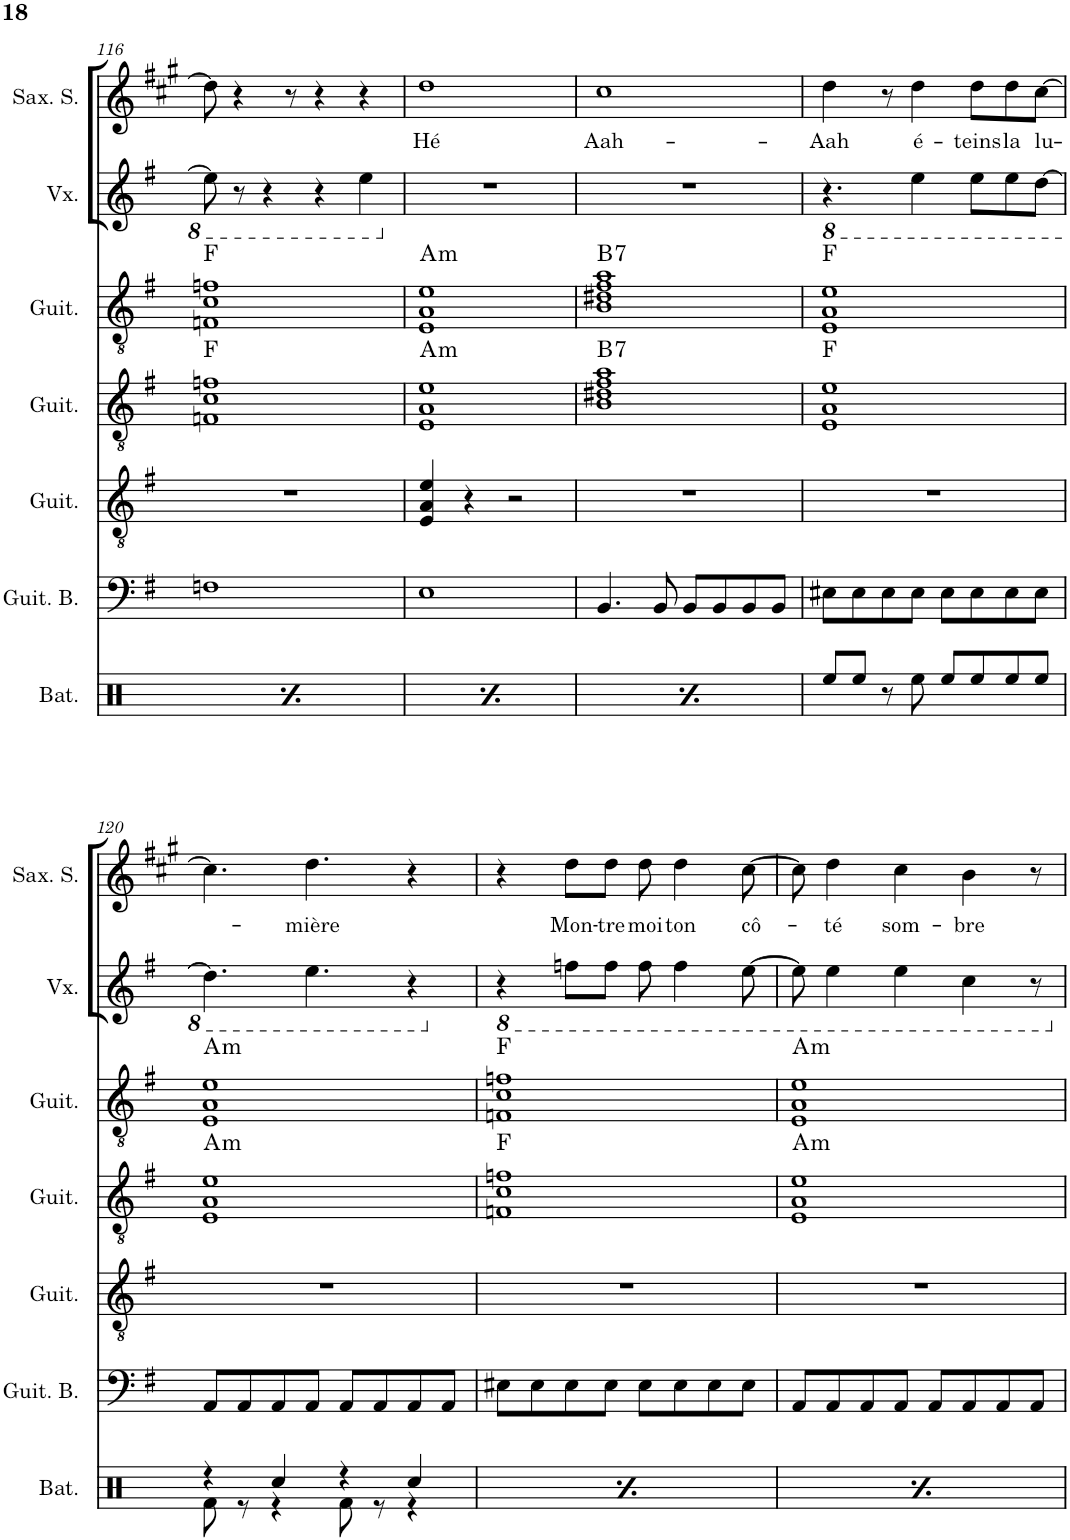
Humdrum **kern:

**kern	**kern	**kern	**kern	**kern	**harte	**kern	**kern	**text
*part7	*part6	*part5	*part4	*part3	*part3	*part2	*part1	*part1
*staff7	*staff6	*staff5	*staff4	*staff3	*	*staff2	*staff1	*staff1
*I"Batterie	*I"Guitare Basse	*I"Guitare Acoustique	*I"Guitare Acoustique	*I"Guitare Acoustique	*	*I"Voix	*I"Saxophone Soprano	*
*I'Bat.	*I'Guit. B.	*I'Guit.	*I'Guit.	*I'Guit.	*	*I'Vx.	*I'Sax. S.	*
!!LO:PB:g=z
*clefX	*clefF4	*clefGv2	*clefGv2	*clefGv2	*	*clefG2	*clefG2	*
*	*Trd7c12	*	*	*	*	*	*Trd1c2	*
*k[]	*k[f#]	*k[f#]	*k[f#]	*k[f#]	*	*k[f#]	*k[f#c#g#]	*
*M4/4	*M4/4	*M4/4	*M4/4	*M4/4	*	*M4/4	*M4/4	*
=116	=116	=116	=116	=116	=116	=116	=116	=116
*^	*	*	*	*	*	*	*	*
4r	4Rf\	1Fn	1r	1Fn 1c 1fn	1Fn 1c 1fn	F:maj	8e\]	8dd\]	.
.	.	.	.	.	.	.	8r	4r	.
4Rcc/	4r	.	.	.	.	.	4r	.	.
.	.	.	.	.	.	.	.	8r	.
4r	8Rf\	.	.	.	.	.	4r	4r	.
.	8r	.	.	.	.	.	.	.	.
4Rcc/	4r	.	.	.	.	.	4e\	4r	.
=117	=117	=117	=117	=117	=117	=117	=117	=117	=117
!	!	!	!	!	!	!LO:H:kt=m	!	!	!LO:LY:b
4r	4Rf\	1E	4E/ 4A/ 4e/	1E 1A 1e	1E 1A 1e	A:min	1r	1dd	Hé
4Rcc/	4r	.	4r	.	.	.	.	.	.
4r	8Rf\	.	2r	.	.	.	.	.	.
.	8r	.	.	.	.	.	.	.	.
4Rcc/	4r	.	.	.	.	.	.	.	.
=118	=118	=118	=118	=118	=118	=118	=118	=118	=118
!	!	!	!	!	!	!LO:H:kt=7	!	!	!LO:LY:b
4r	4Rf\	4.BB/	1r	1B 1d#X 1f# 1a	1B 1d#X 1f# 1a	B:7	1r	1cc#	Aah-
4Rcc/	4r	.	.	.	.	.	.	.	.
.	.	8BB/	.	.	.	.	.	.	.
4r	8Rf\	8BB/L	.	.	.	.	.	.	.
.	8r	8BB/	.	.	.	.	.	.	.
4Rcc/	4r	8BB/	.	.	.	.	.	.	.
.	.	8BB/J	.	.	.	.	.	.	.
*v	*v	*	*	*	*	*	*	*	*
=119	=119	=119	=119	=119	=119	=119	=119	=119
*	*	*	*	*	*	*8ba	*	*
!	!	!	!	!	!	!	!	!LO:LY:b
8Ree/L	8E#X\L	1r	1E 1A 1e	1E 1A 1e	F:maj	4.r	4dd\	Aah
8Ree/J	8E#\	.	.	.	.	.	.	.
8r	8E#\	.	.	.	.	.	8r	.
!	!	!	!	!	!	!	!	!LO:LY:b
8Ree\	8E#\J	.	.	.	.	4e\	4dd\	é-
8Ree/L	8E#\L	.	.	.	.	.	.	.
!	!	!	!	!	!	!	!	!LO:LY:b
8Ree/	8E#\	.	.	.	.	8e\L	8dd\L	-teins
!	!	!	!	!	!	!	!	!LO:LY:b
8Ree/	8E#\	.	.	.	.	8e\	8dd\	la
!	!	!	!	!	!	!	!	!LO:LY:b
8Ree/J	8E#\J	.	.	.	.	[8d\J	[8cc#\J	lu-
!!LO:LB:g=z
=120	=120	=120	=120	=120	=120	=120	=120	=120
*^	*	*	*	*	*	*	*	*
!	!	!	!	!	!	!LO:H:kt=m	!	!	!
4r	8Rf\	8AA/L	1r	1E 1A 1e	1E 1A 1e	A:min	4.d\]	4.cc#\]	.
.	8r	8AA/	.	.	.	.	.	.	.
4Rcc/	4r	8AA/	.	.	.	.	.	.	.
!	!	!	!	!	!	!	!	!	!LO:LY:b
.	.	8AA/J	.	.	.	.	4.e\	4.dd\	-mière
4r	8Rf\	8AA/L	.	.	.	.	.	.	.
.	8r	8AA/	.	.	.	.	.	.	.
4Rcc/	4r	8AA/	.	.	.	.	4r	4r	.
.	.	8AA/J	.	.	.	.	.	.	.
=121	=121	=121	=121	=121	=121	=121	=121	=121	=121
*	*	*	*	*	*	*	*X8ba	*	*
*	*	*	*	*	*	*	*8ba	*	*
4r	8Rf\	8E#X\L	1r	1Fn 1c 1fn	1Fn 1c 1fn	F:maj	4r	4r	.
.	8r	8E#\	.	.	.	.	.	.	.
!	!	!	!	!	!	!	!	!	!LO:LY:b
4Rcc/	4r	8E#\	.	.	.	.	8fn\L	8dd\L	Mon-
!	!	!	!	!	!	!	!	!	!LO:LY:b
.	.	8E#\J	.	.	.	.	8f\J	8dd\J	-tre
!	!	!	!	!	!	!	!	!	!LO:LY:b
4r	8Rf\	8E#\L	.	.	.	.	8f\	8dd\	moi
!	!	!	!	!	!	!	!	!	!LO:LY:b
.	8r	8E#\	.	.	.	.	4f\	4dd\	ton
4Rcc/	4r	8E#\	.	.	.	.	.	.	.
!	!	!	!	!	!	!	!	!	!LO:LY:b
.	.	8E#\J	.	.	.	.	[8e\	[8cc#\	cô-
=122	=122	=122	=122	=122	=122	=122	=122	=122	=122
!	!	!	!	!	!	!LO:H:kt=m	!	!	!
4r	8Rf\	8AA/L	1r	1E 1A 1e	1E 1A 1e	A:min	8e\]	8cc#\]	.
!	!	!	!	!	!	!	!	!	!LO:LY:b
.	8r	8AA/	.	.	.	.	4e\	4dd\	-té
4Rcc/	4r	8AA/	.	.	.	.	.	.	.
!	!	!	!	!	!	!	!	!	!LO:LY:b
.	.	8AA/J	.	.	.	.	4e\	4cc#\	som-
4r	8Rf\	8AA/L	.	.	.	.	.	.	.
!	!	!	!	!	!	!	!	!	!LO:LY:b
.	8r	8AA/	.	.	.	.	4c\	4b\	-bre
4Rcc/	4r	8AA/	.	.	.	.	.	.	.
.	.	8AA/J	.	.	.	.	8r	8r	.
*v	*v	*	*	*	*	*	*	*	*
*	*	*	*	*	*	*X8ba	*	*
=	=	=	=	=	=	=	=	=
*-	*-	*-	*-	*-	*-	*-	*-	*-
